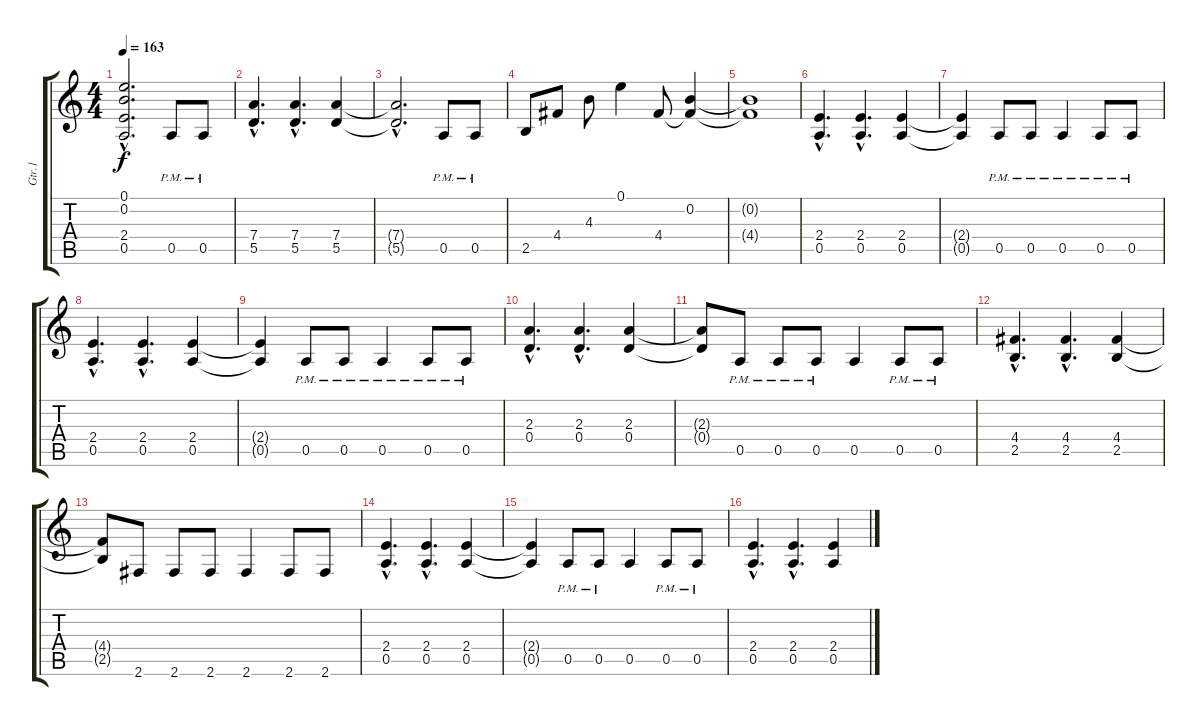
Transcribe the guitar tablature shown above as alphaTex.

\track ("Gtr.1" "Gtr.1") {instrument overdrivenguitar}
\staff {score tabs}
\tuning (E4 B3 G3 D3 A2 E2) {hide}
\ts (4 4)
\tempo 163
\clef g2
\ks c
(0.1{hac t} 0.2{hac t} 2.4{hac t} 0.5{hac t}).2{d dy f} 0.5{pm}.8 0.5{pm}.8 |
(7.4{hac} 5.5{hac}).4{d} (7.4{hac} 5.5{hac}).4{d} (7.4 5.5).4 |
(7.4{hac t} 5.5{hac t}).2{d} 0.5{pm}.8 0.5{pm}.8 |
2.5.8 4.4.8 4.3.8 0.1.4 4.4.8 (0.2 4.4{t}).4 |
(0.2{t} 4.4{t}).1 |
(2.4{hac} 0.5{hac}).4{d} (2.4{hac} 0.5{hac}).4{d} (2.4 0.5).4 |
(2.4{t} 0.5{t}).4 0.5{pm}.8 0.5{pm}.8 0.5{pm}.4 0.5{pm}.8 0.5{pm}.8 |
(2.4{hac} 0.5{hac}).4{d} (2.4{hac} 0.5{hac}).4{d} (2.4 0.5).4 |
(2.4{t} 0.5{t}).4 0.5{pm}.8 0.5{pm}.8 0.5{pm}.4 0.5{pm}.8 0.5{pm}.8 |
(2.3{hac} 0.4{hac}).4{d} (2.3{hac} 0.4{hac}).4{d} (2.3 0.4).4 |
(2.3{t} 0.4{t}).8 0.5{pm}.8 0.5{pm}.8 0.5{pm}.8 0.5.4 0.5{pm}.8 0.5{pm}.8 |
(4.4{hac} 2.5{hac}).4{d} (4.4{hac} 2.5{hac}).4{d} (4.4 2.5).4 |
(4.4{t} 2.5{t}).8 2.6.8 2.6.8 2.6.8 2.6.4 2.6.8 2.6.8 |
(2.4{hac} 0.5{hac}).4{d} (2.4{hac} 0.5{hac}).4{d} (2.4 0.5).4 |
(2.4{t} 0.5{t}).4 0.5{pm}.8 0.5{pm}.8 0.5.4 0.5{pm}.8 0.5{pm}.8 |
(2.4{hac} 0.5{hac}).4{d} (2.4{hac} 0.5{hac}).4{d} (2.4 0.5).4
